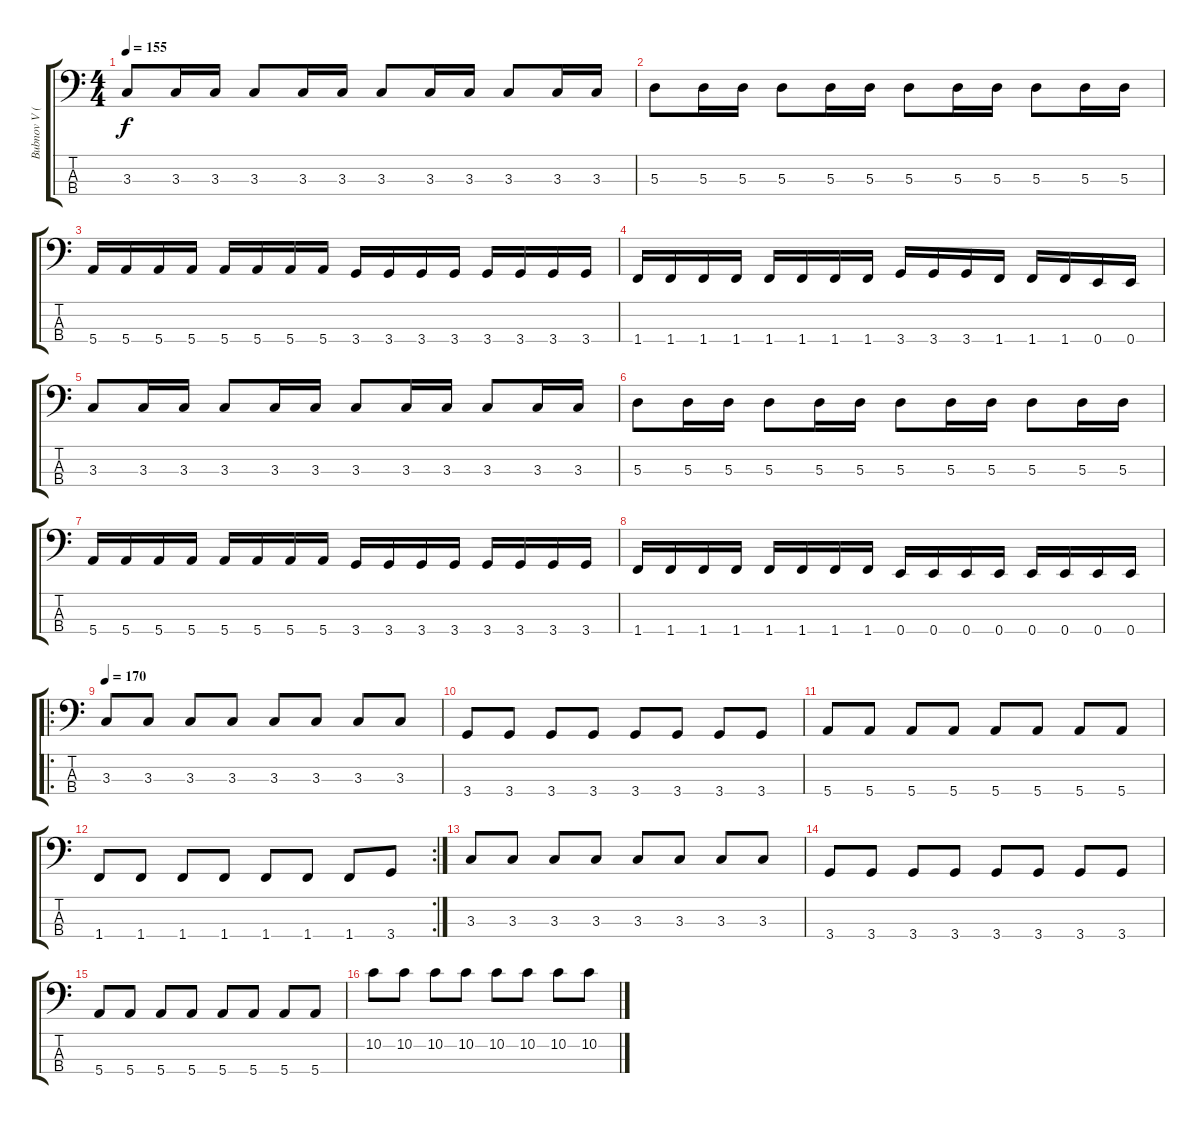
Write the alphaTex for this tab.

\track ("Bubnov V (BASS)" "Bubnov V (") {instrument electricbasspick}
\staff {score tabs}
\tuning (G2 D2 A1 E1) {hide}
\ts (4 4)
\tempo 155
\clef f4
\ks c
3.3.8{dy f instrument electricbasspick} 3.3.16 3.3.16 3.3.8 3.3.16 3.3.16 3.3.8 3.3.16 3.3.16 3.3.8 3.3.16 3.3.16 |
5.3.8 5.3.16 5.3.16 5.3.8 5.3.16 5.3.16 5.3.8 5.3.16 5.3.16 5.3.8 5.3.16 5.3.16 |
5.4.16 5.4.16 5.4.16 5.4.16 5.4.16 5.4.16 5.4.16 5.4.16 3.4.16 3.4.16 3.4.16 3.4.16 3.4.16 3.4.16 3.4.16 3.4.16 |
1.4.16 1.4.16 1.4.16 1.4.16 1.4.16 1.4.16 1.4.16 1.4.16 3.4.16 3.4.16 3.4.16 1.4.16 1.4.16 1.4.16 0.4.16 0.4.16 |
3.3.8 3.3.16 3.3.16 3.3.8 3.3.16 3.3.16 3.3.8 3.3.16 3.3.16 3.3.8 3.3.16 3.3.16 |
5.3.8 5.3.16 5.3.16 5.3.8 5.3.16 5.3.16 5.3.8 5.3.16 5.3.16 5.3.8 5.3.16 5.3.16 |
5.4.16 5.4.16 5.4.16 5.4.16 5.4.16 5.4.16 5.4.16 5.4.16 3.4.16 3.4.16 3.4.16 3.4.16 3.4.16 3.4.16 3.4.16 3.4.16 |
1.4.16 1.4.16 1.4.16 1.4.16 1.4.16 1.4.16 1.4.16 1.4.16 0.4.16 0.4.16 0.4.16 0.4.16 0.4.16 0.4.16 0.4.16 0.4.16 |
\ro
\tempo 170
3.3.8 3.3.8 3.3.8 3.3.8 3.3.8 3.3.8 3.3.8 3.3.8 |
3.4.8 3.4.8 3.4.8 3.4.8 3.4.8 3.4.8 3.4.8 3.4.8 |
5.4.8 5.4.8 5.4.8 5.4.8 5.4.8 5.4.8 5.4.8 5.4.8 |
\rc 2
1.4.8 1.4.8 1.4.8 1.4.8 1.4.8 1.4.8 1.4.8 3.4.8 |
3.3.8 3.3.8 3.3.8 3.3.8 3.3.8 3.3.8 3.3.8 3.3.8 |
3.4.8 3.4.8 3.4.8 3.4.8 3.4.8 3.4.8 3.4.8 3.4.8 |
5.4.8 5.4.8 5.4.8 5.4.8 5.4.8 5.4.8 5.4.8 5.4.8 |
10.2.8 10.2.8 10.2.8 10.2.8 10.2.8 10.2.8 10.2.8 10.2.8
